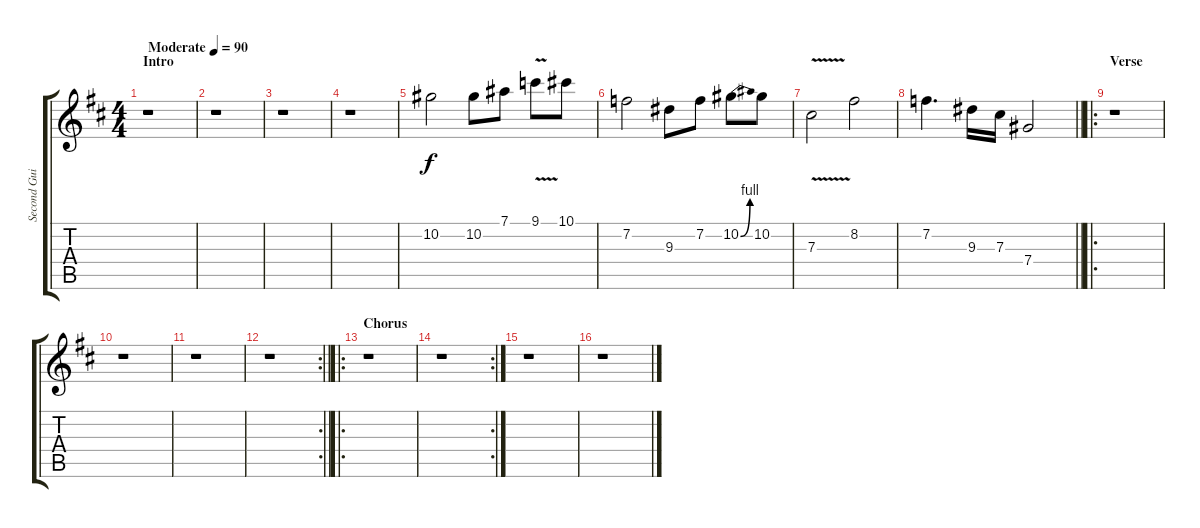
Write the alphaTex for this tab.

\track ("Second Guitar" "Second Gui") {instrument electricguitarclean}
\staff {score tabs}
\tuning (Eb4 Bb3 Gb3 Db3 Ab2 Eb2) {hide}
\ts (4 4)
\section ("" "Intro")
\tempo (90 "Moderate")
\clef g2
\ks d
r.1{dy f instrument electricguitarclean} |
r.1 |
r.1 |
r.1 |
10.2.2 10.2.8 7.1.8 9.1{v}.8 10.1.8 |
7.2.2 9.3.8 7.2.8 10.2{be (bend 0 0 60 4)}.8 10.2.8 |
7.3{v}.2 8.2.2 |
\barLineRight lightlight
7.2.4{d} 9.3.16 7.3.16 7.4.2 |
\ro
\section ("" "Verse")
r.1 |
r.1 |
r.1 |
\rc 2
\barLineRight lightlight
r.1 |
\ro
\section ("" "Chorus")
r.1 |
\rc 2
r.1 |
r.1 |
r.1
